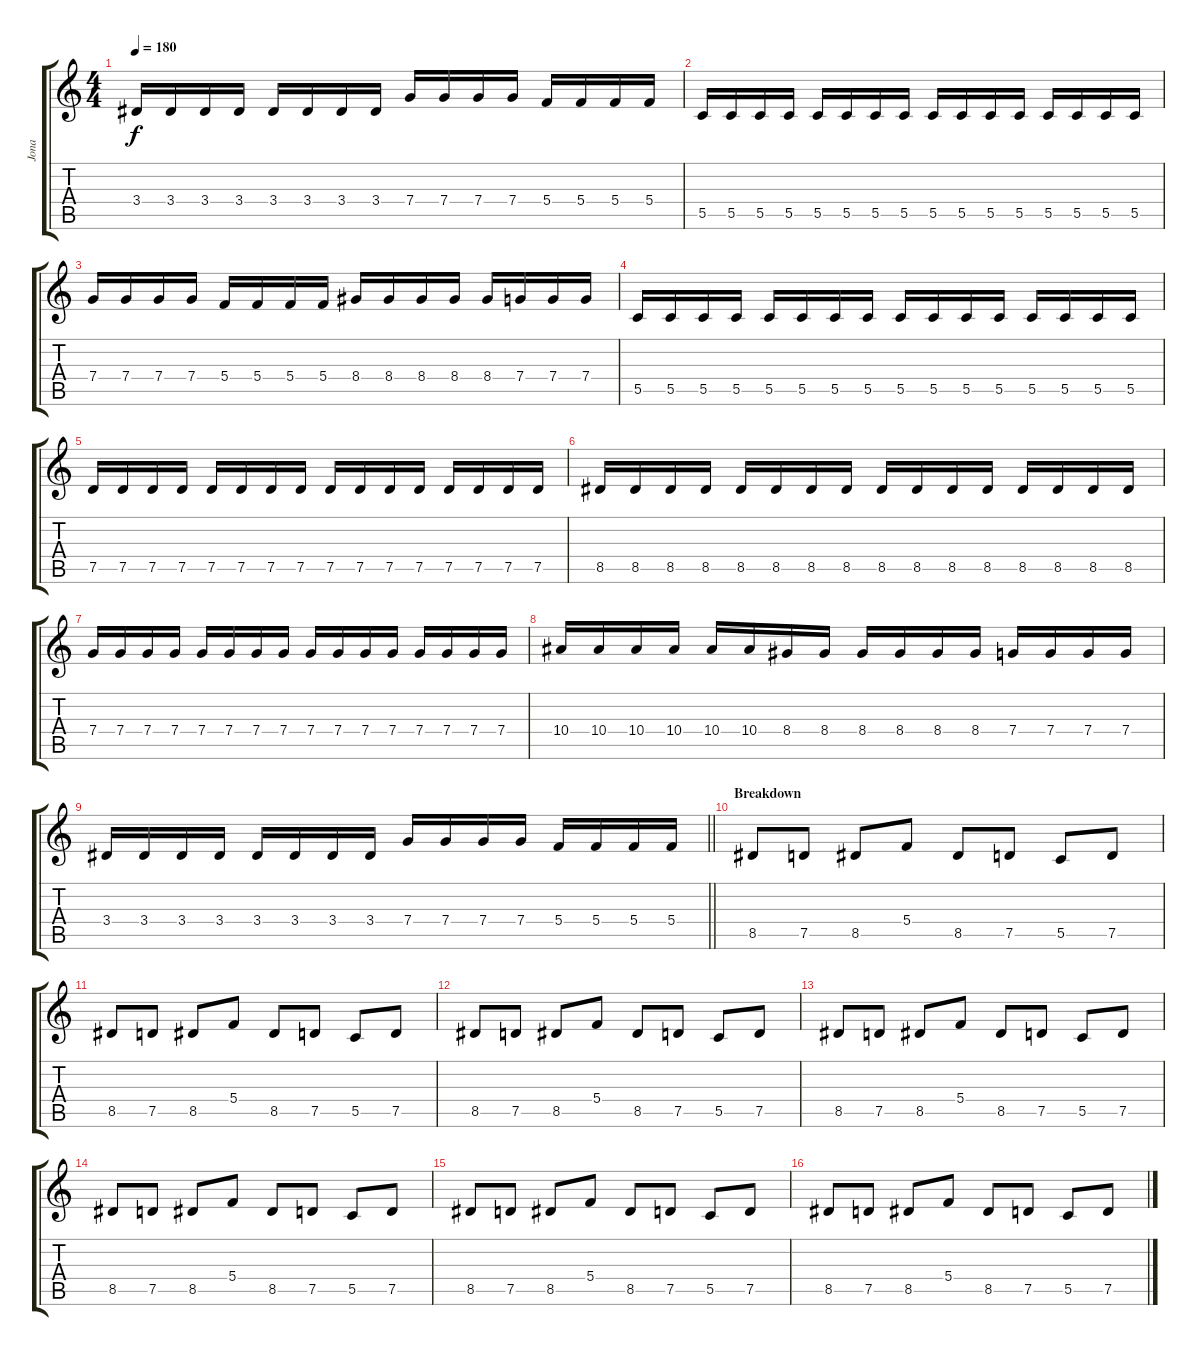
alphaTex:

\track ("Jona" "Jona") {instrument distortionguitar}
\staff {score tabs}
\tuning (D4 A3 F3 C3 G2 C2) {hide}
\ts (4 4)
\tempo 180
\clef g2
\ks c
3.4.16{dy f} 3.4.16 3.4.16 3.4.16 3.4.16 3.4.16 3.4.16 3.4.16 7.4.16 7.4.16 7.4.16 7.4.16 5.4.16 5.4.16 5.4.16 5.4.16 |
5.5.16 5.5.16 5.5.16 5.5.16 5.5.16 5.5.16 5.5.16 5.5.16 5.5.16 5.5.16 5.5.16 5.5.16 5.5.16 5.5.16 5.5.16 5.5.16 |
7.4.16 7.4.16 7.4.16 7.4.16 5.4.16 5.4.16 5.4.16 5.4.16 8.4.16 8.4.16 8.4.16 8.4.16 8.4.16 7.4.16 7.4.16 7.4.16 |
5.5.16 5.5.16 5.5.16 5.5.16 5.5.16 5.5.16 5.5.16 5.5.16 5.5.16 5.5.16 5.5.16 5.5.16 5.5.16 5.5.16 5.5.16 5.5.16 |
7.5.16 7.5.16 7.5.16 7.5.16 7.5.16 7.5.16 7.5.16 7.5.16 7.5.16 7.5.16 7.5.16 7.5.16 7.5.16 7.5.16 7.5.16 7.5.16 |
8.5.16 8.5.16 8.5.16 8.5.16 8.5.16 8.5.16 8.5.16 8.5.16 8.5.16 8.5.16 8.5.16 8.5.16 8.5.16 8.5.16 8.5.16 8.5.16 |
7.4.16 7.4.16 7.4.16 7.4.16 7.4.16 7.4.16 7.4.16 7.4.16 7.4.16 7.4.16 7.4.16 7.4.16 7.4.16 7.4.16 7.4.16 7.4.16 |
10.4.16 10.4.16 10.4.16 10.4.16 10.4.16 10.4.16 8.4.16 8.4.16 8.4.16 8.4.16 8.4.16 8.4.16 7.4.16 7.4.16 7.4.16 7.4.16 |
\barLineRight lightlight
3.4.16 3.4.16 3.4.16 3.4.16 3.4.16 3.4.16 3.4.16 3.4.16 7.4.16 7.4.16 7.4.16 7.4.16 5.4.16 5.4.16 5.4.16 5.4.16 |
\section ("" "Breakdown")
8.5.8 7.5.8 8.5.8 5.4.8 8.5.8 7.5.8 5.5.8 7.5.8 |
8.5.8 7.5.8 8.5.8 5.4.8 8.5.8 7.5.8 5.5.8 7.5.8 |
8.5.8 7.5.8 8.5.8 5.4.8 8.5.8 7.5.8 5.5.8 7.5.8 |
8.5.8 7.5.8 8.5.8 5.4.8 8.5.8 7.5.8 5.5.8 7.5.8 |
8.5.8 7.5.8 8.5.8 5.4.8 8.5.8 7.5.8 5.5.8 7.5.8 |
8.5.8 7.5.8 8.5.8 5.4.8 8.5.8 7.5.8 5.5.8 7.5.8 |
8.5.8 7.5.8 8.5.8 5.4.8 8.5.8 7.5.8 5.5.8 7.5.8
